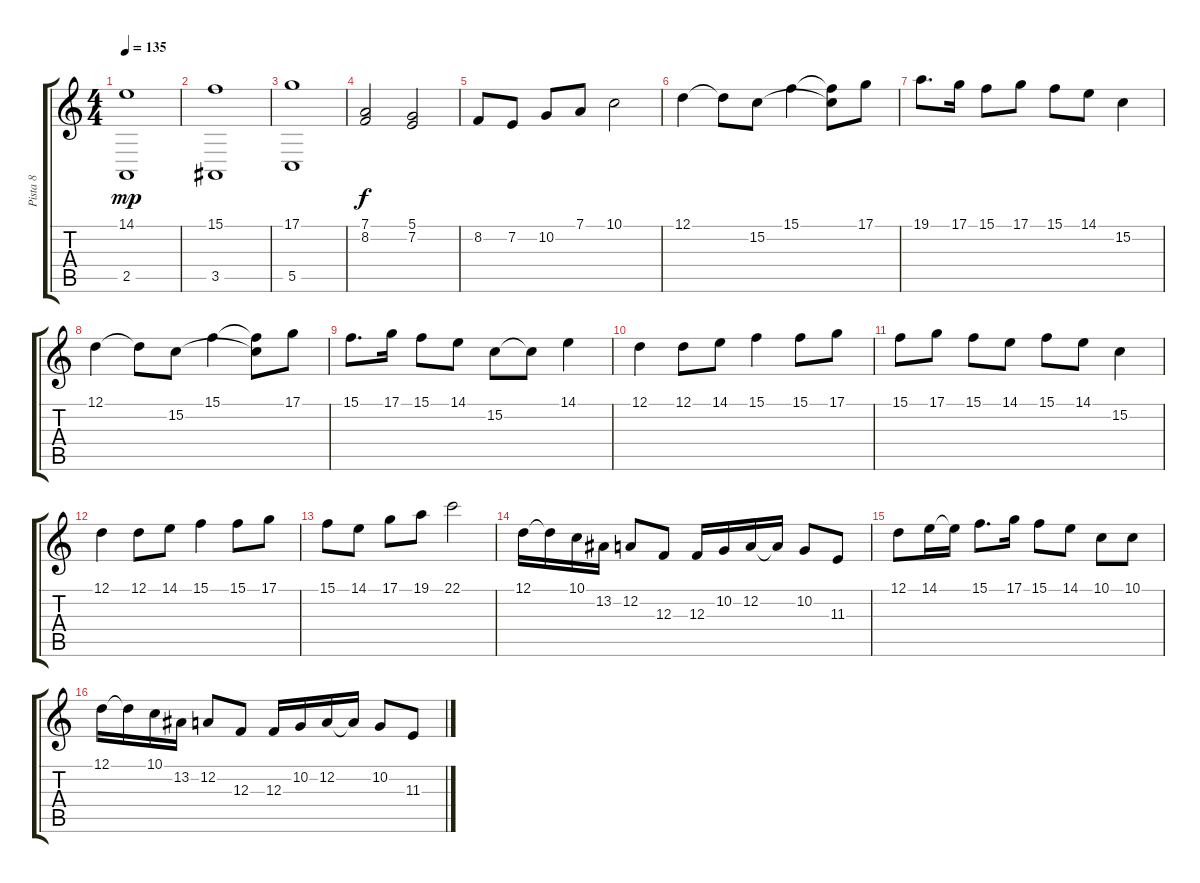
\track ("Pista 8" "Pista 8") {instrument stringensemble1}
\staff {score tabs}
\tuning (D4 A3 F3 C3 G2 D2) {hide}
\ts (4 4)
\tempo 135
\clef g2
\ks c
(14.1 2.5).1{dy mp} |
(15.1 3.5).1 |
(17.1 5.5).1 |
(7.1 8.2).2{dy f} (5.1 7.2).2 |
8.2.8 7.2.8 10.2.8 7.1.8 10.1.2 |
12.1.4 12.1{t}.8 15.2.8 15.1.4 (15.1{t} 15.2{t}).8 17.1.8 |
19.1.8{d} 17.1.16 15.1.8 17.1.8 15.1.8 14.1.8 15.2.4 |
12.1.4 12.1{t}.8 15.2.8 15.1.4 (15.1{t} 15.2{t}).8 17.1.8 |
15.1.8{d} 17.1.16 15.1.8 14.1.8 15.2.8 15.2{t}.8 14.1.4 |
12.1.4 12.1.8 14.1.8 15.1.4 15.1.8 17.1.8 |
15.1.8 17.1.8 15.1.8 14.1.8 15.1.8 14.1.8 15.2.4 |
12.1.4 12.1.8 14.1.8 15.1.4 15.1.8 17.1.8 |
15.1.8 14.1.8 17.1.8 19.1.8 22.1.2 |
12.1.16 12.1{t}.16 10.1.16 13.2.16 12.2.8 12.3.8 12.3.16 10.2.16 12.2.16 12.2{t}.16 10.2.8 11.3.8 |
12.1.8 14.1.16 14.1{t}.16 15.1.8{d} 17.1.16 15.1.8 14.1.8 10.1.8 10.1.8 |
12.1.16 12.1{t}.16 10.1.16 13.2.16 12.2.8 12.3.8 12.3.16 10.2.16 12.2.16 12.2{t}.16 10.2.8 11.3.8
